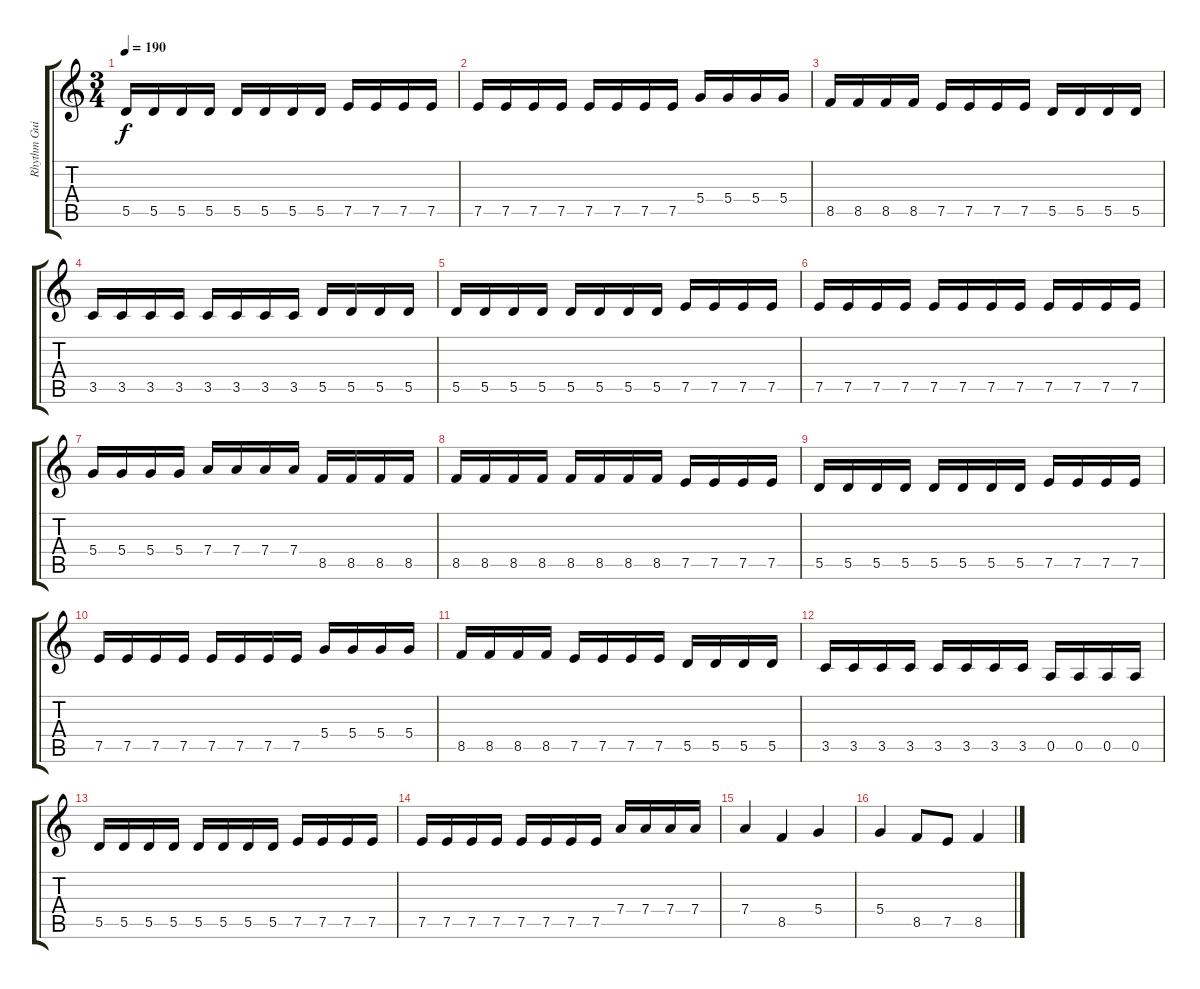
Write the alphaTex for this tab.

\track ("Rhythm Guitar" "Rhythm Gui") {instrument distortionguitar}
\staff {score tabs}
\tuning (E4 B3 G3 D3 A2 E2) {hide}
\ts (3 4)
\tempo 190
\clef g2
\ks c
5.5.16{dy f} 5.5.16 5.5.16 5.5.16 5.5.16 5.5.16 5.5.16 5.5.16 7.5.16 7.5.16 7.5.16 7.5.16 |
7.5.16 7.5.16 7.5.16 7.5.16 7.5.16 7.5.16 7.5.16 7.5.16 5.4.16 5.4.16 5.4.16 5.4.16 |
8.5.16 8.5.16 8.5.16 8.5.16 7.5.16 7.5.16 7.5.16 7.5.16 5.5.16 5.5.16 5.5.16 5.5.16 |
3.5.16 3.5.16 3.5.16 3.5.16 3.5.16 3.5.16 3.5.16 3.5.16 5.5.16 5.5.16 5.5.16 5.5.16 |
5.5.16 5.5.16 5.5.16 5.5.16 5.5.16 5.5.16 5.5.16 5.5.16 7.5.16 7.5.16 7.5.16 7.5.16 |
7.5.16 7.5.16 7.5.16 7.5.16 7.5.16 7.5.16 7.5.16 7.5.16 7.5.16 7.5.16 7.5.16 7.5.16 |
5.4.16 5.4.16 5.4.16 5.4.16 7.4.16 7.4.16 7.4.16 7.4.16 8.5.16 8.5.16 8.5.16 8.5.16 |
8.5.16 8.5.16 8.5.16 8.5.16 8.5.16 8.5.16 8.5.16 8.5.16 7.5.16 7.5.16 7.5.16 7.5.16 |
5.5.16 5.5.16 5.5.16 5.5.16 5.5.16 5.5.16 5.5.16 5.5.16 7.5.16 7.5.16 7.5.16 7.5.16 |
7.5.16 7.5.16 7.5.16 7.5.16 7.5.16 7.5.16 7.5.16 7.5.16 5.4.16 5.4.16 5.4.16 5.4.16 |
8.5.16 8.5.16 8.5.16 8.5.16 7.5.16 7.5.16 7.5.16 7.5.16 5.5.16 5.5.16 5.5.16 5.5.16 |
3.5.16 3.5.16 3.5.16 3.5.16 3.5.16 3.5.16 3.5.16 3.5.16 0.5.16 0.5.16 0.5.16 0.5.16 |
5.5.16 5.5.16 5.5.16 5.5.16 5.5.16 5.5.16 5.5.16 5.5.16 7.5.16 7.5.16 7.5.16 7.5.16 |
7.5.16 7.5.16 7.5.16 7.5.16 7.5.16 7.5.16 7.5.16 7.5.16 7.4.16 7.4.16 7.4.16 7.4.16 |
7.4.4 8.5.4 5.4.4 |
5.4.4 8.5.8 7.5.8 8.5.4
